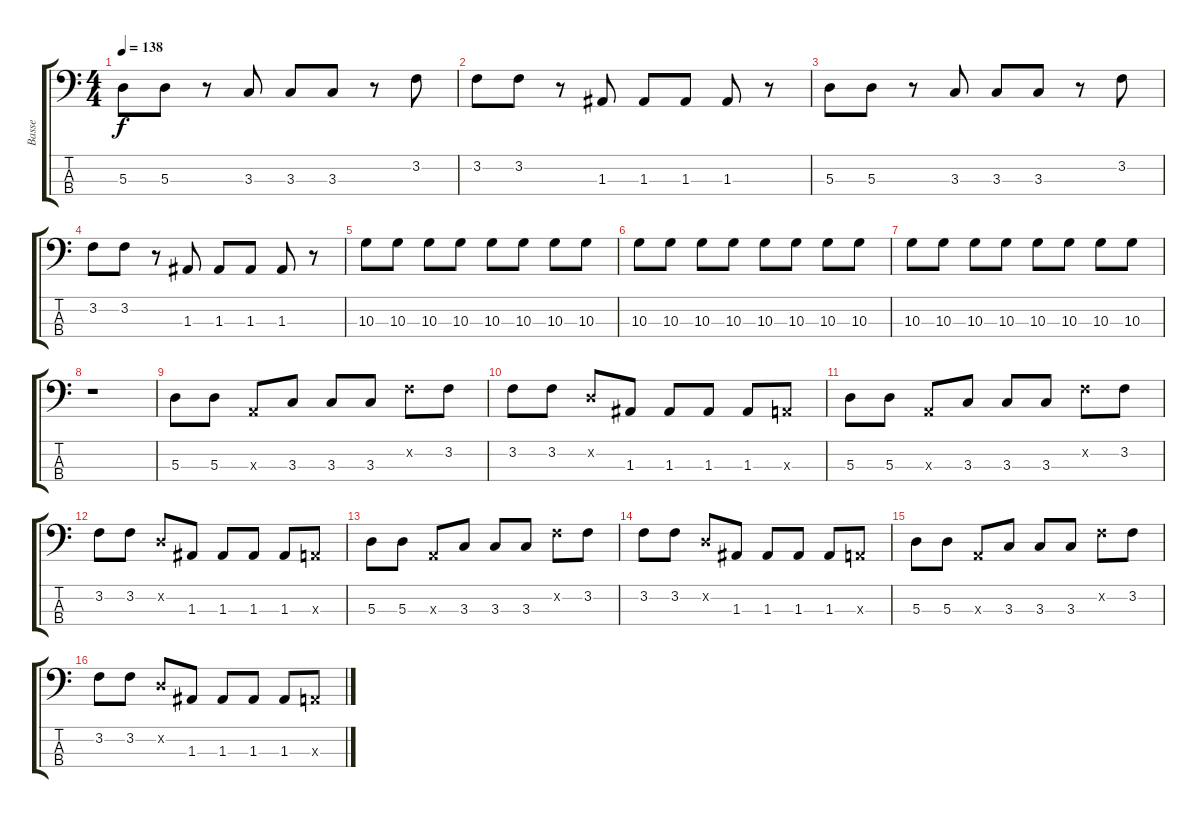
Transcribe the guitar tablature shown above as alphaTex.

\track ("Basse" "Basse") {instrument electricbasspick}
\staff {score tabs}
\tuning (G2 D2 A1 E1) {hide}
\ts (4 4)
\tempo 138
\clef f4
\ks c
5.3.8{dy f} 5.3.8 r.8 3.3.8 3.3.8 3.3.8 r.8 3.2.8 |
3.2.8 3.2.8 r.8 1.3.8 1.3.8 1.3.8 1.3.8 r.8 |
5.3.8 5.3.8 r.8 3.3.8 3.3.8 3.3.8 r.8 3.2.8 |
3.2.8 3.2.8 r.8 1.3.8 1.3.8 1.3.8 1.3.8 r.8 |
10.3.8 10.3.8 10.3.8 10.3.8 10.3.8 10.3.8 10.3.8 10.3.8 |
10.3.8 10.3.8 10.3.8 10.3.8 10.3.8 10.3.8 10.3.8 10.3.8 |
10.3.8 10.3.8 10.3.8 10.3.8 10.3.8 10.3.8 10.3.8 10.3.8 |
r.1 |
5.3.8 5.3.8 0.3{x}.8 3.3.8 3.3.8 3.3.8 3.2{x}.8 3.2.8 |
3.2.8 3.2.8 0.2{x}.8 1.3.8 1.3.8 1.3.8 1.3.8 0.3{x}.8 |
5.3.8 5.3.8 0.3{x}.8 3.3.8 3.3.8 3.3.8 3.2{x}.8 3.2.8 |
3.2.8 3.2.8 0.2{x}.8 1.3.8 1.3.8 1.3.8 1.3.8 0.3{x}.8 |
5.3.8 5.3.8 0.3{x}.8 3.3.8 3.3.8 3.3.8 3.2{x}.8 3.2.8 |
3.2.8 3.2.8 0.2{x}.8 1.3.8 1.3.8 1.3.8 1.3.8 0.3{x}.8 |
5.3.8 5.3.8 0.3{x}.8 3.3.8 3.3.8 3.3.8 3.2{x}.8 3.2.8 |
3.2.8 3.2.8 0.2{x}.8 1.3.8 1.3.8 1.3.8 1.3.8 0.3{x}.8
